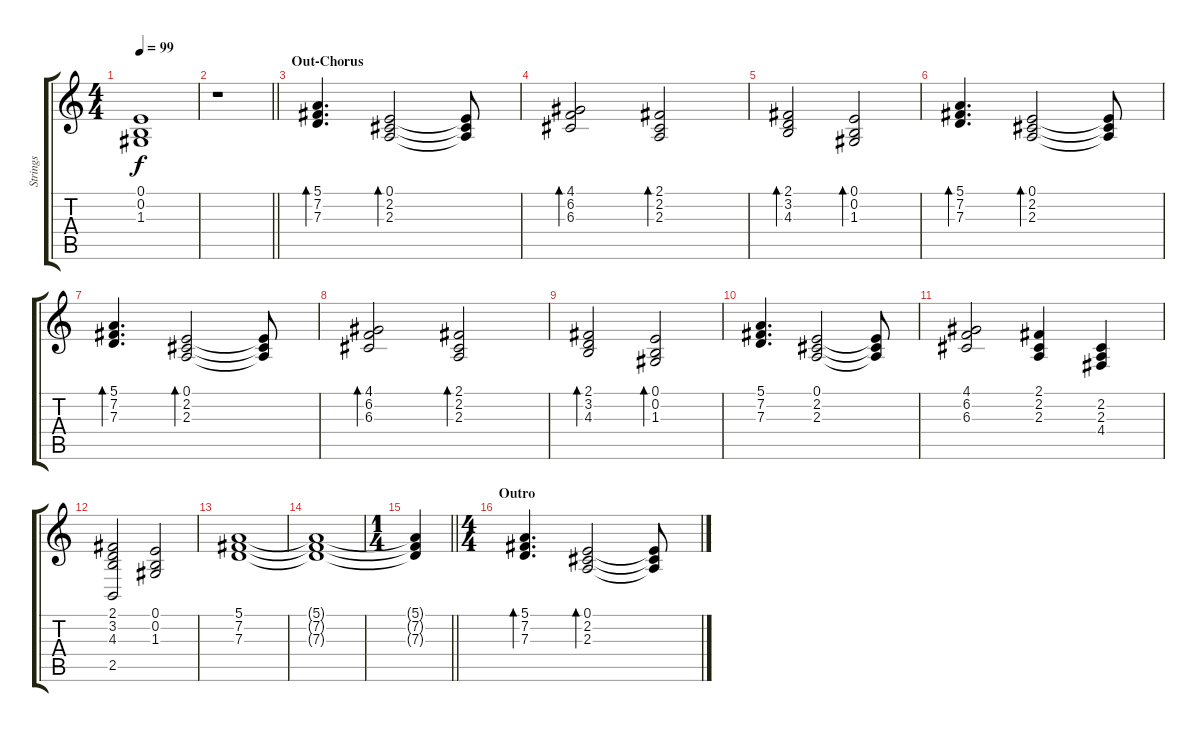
\track ("Strings" "Strings") {instrument stringensemble1}
\staff {score tabs}
\tuning (E4 B3 G3 D3 A2 E2) {hide}
\ts (4 4)
\tempo 99
\clef g2
\ks c
(0.1{t} 0.2{t} 1.3{t}).1{dy f} |
\barLineRight lightlight
r.1 |
\section ("" "Out-Chorus")
(5.1 7.2 7.3).4{d bd 240 volume 5 balance 8} (0.1 2.2 2.3).2{bd 240} (0.1{t} 2.2{t} 2.3{t}).8 |
(4.1 6.2 6.3).2{bd 240} (2.1 2.2 2.3).2{bd 240} |
(2.1 3.2 4.3).2{bd 240} (0.1 0.2 1.3).2{bd 240} |
(5.1 7.2 7.3).4{d bd 240} (0.1 2.2 2.3).2{bd 240} (0.1{t} 2.2{t} 2.3{t}).8 |
(5.1 7.2 7.3).4{d bd 240} (0.1 2.2 2.3).2{bd 240} (0.1{t} 2.2{t} 2.3{t}).8 |
(4.1 6.2 6.3).2{bd 240} (2.1 2.2 2.3).2{bd 240} |
(2.1 3.2 4.3).2{bd 240} (0.1 0.2 1.3).2{bd 240} |
(5.1 7.2 7.3).4{d volume 7 balance 13} (0.1 2.2 2.3).2 (0.1{t} 2.2{t} 2.3{t}).8 |
(4.1 6.2 6.3).2 (2.1 2.2 2.3).4 (2.2 2.3 4.4).4 |
(2.1 3.2 4.3 2.5).2 (0.1 0.2 1.3).2 |
(5.1 7.2 7.3).1 |
(5.1{t} 7.2{t} 7.3{t}).1 |
\ts (1 4)
\barLineRight lightlight
(5.1{t} 7.2{t} 7.3{t}).4 |
\ts (4 4)
\section ("" "Outro")
(5.1 7.2 7.3).4{d bd 240 volume 7 balance 8} (0.1 2.2 2.3).2{bd 240} (0.1{t} 2.2{t} 2.3{t}).8
